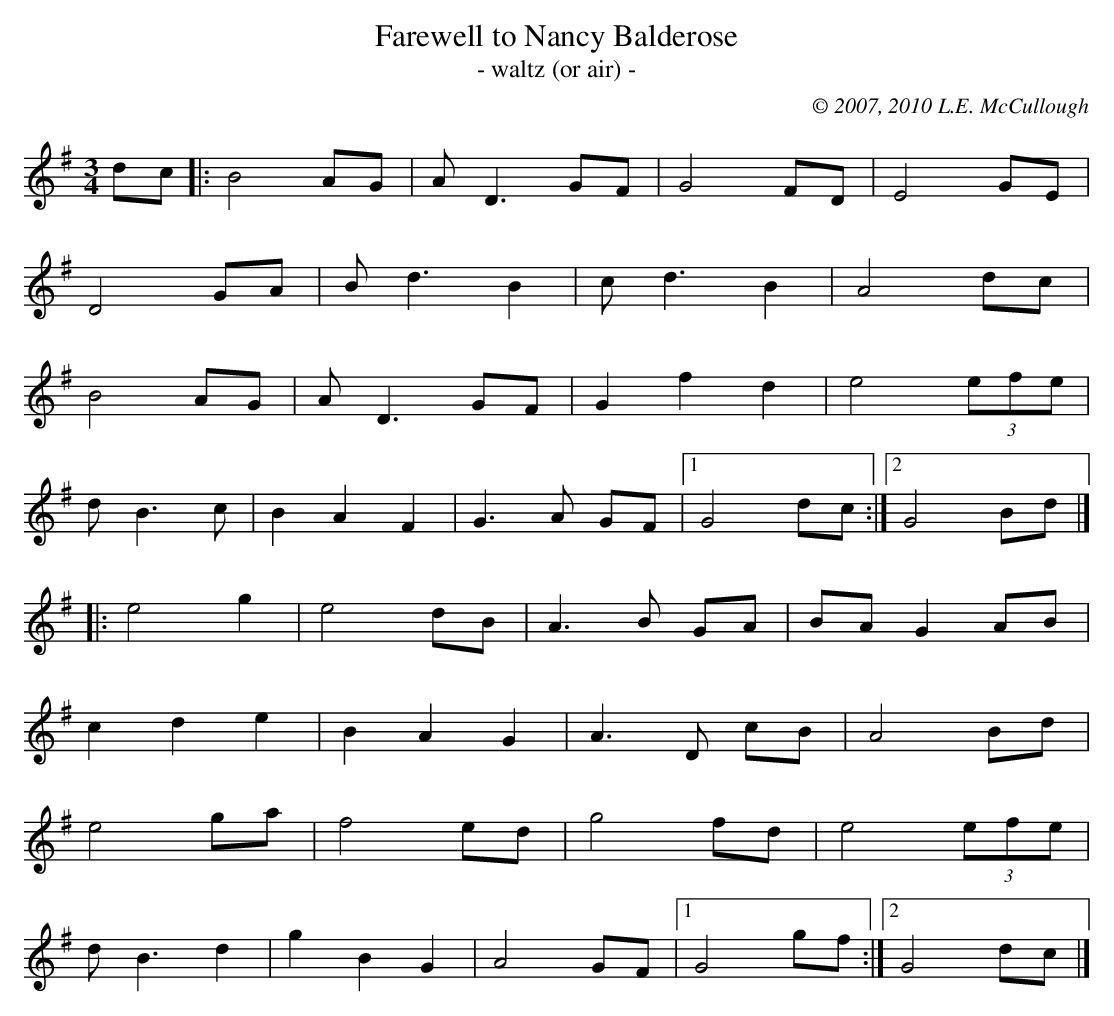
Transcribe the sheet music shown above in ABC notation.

X:1
T:Farewell to Nancy Balderose
T:- waltz (or air) -
C:© 2007, 2010 L.E. McCullough
M:3/4
L:1/8
K:G
dc |: B4AG  | A2<D2GF | G4FD | E4GE |
D4GA | B2<d2B2 | c2<d2B2 | A4dc |
B4AG  | A2<D2GF | G2f2d2 | e4(3efe |
d2<B2c | B2A2F2 | G2>A2 GF |1 G4dc:|2 G4Bd|]
|: e4g2 | e4dB | A2>B2 GA |BAG2AB |
c2d2e2 | B2A2G2 | A2>D2 cB | A4Bd |
e4ga | f4ed | g4fd | e4(3efe |
d2<B2d2 | g2B2G2 | A4GF |1 G4gf:|2 G4dc|]
